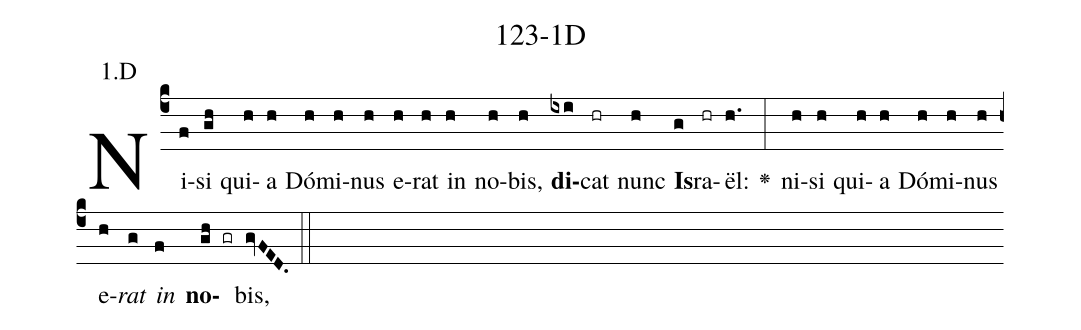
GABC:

name: 123-1D;
annotation: 1.D;
%%
(c4)Ni(f)si(gh) qui(h)a(h) Dó(h)mi(h)nus(h) e(h)rat(h) in(h) no(h)bis,(h) <b>di</b>(ixi)cat(hr) nunc(h) <b>Is</b>(g)ra(hr)ël:(h.) <v>\greheightstar</v>(:) ni(h)si(h) qui(h)a(h) Dó(h)mi(h)nus(h) e(h)<i>rat</i>(g) <i>in</i>(f) <b>no</b>(gh gr)bis,(gvFED.) (::)


%E(h) u(h) o(g) u(f) a(gh) e.(gvFED.) (::)
